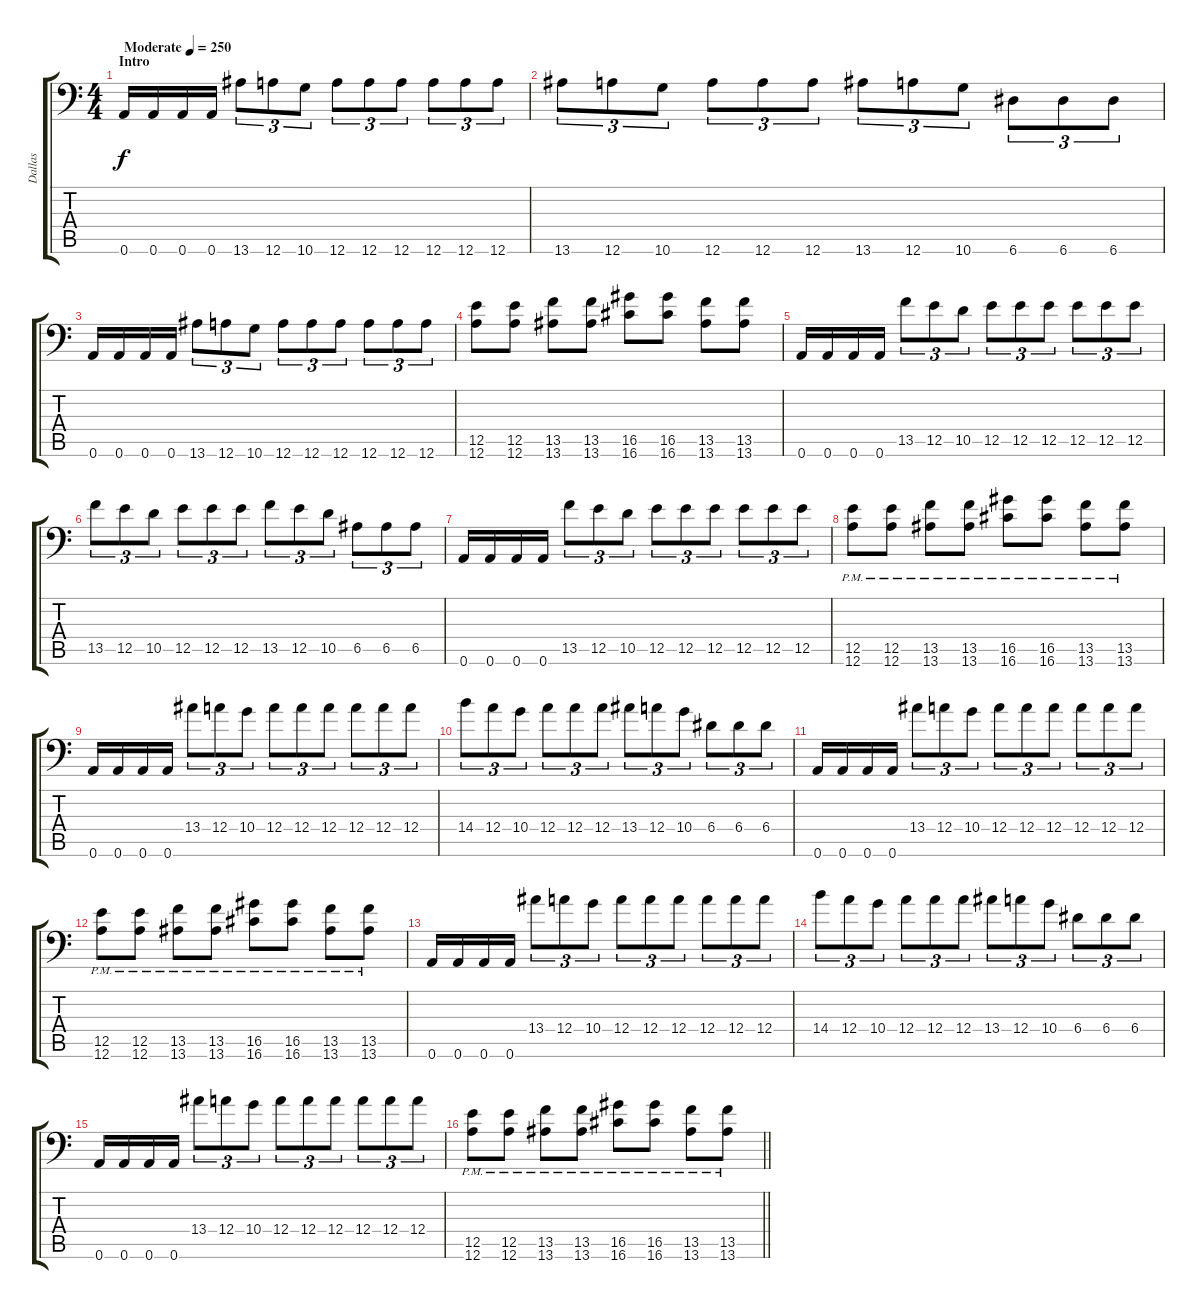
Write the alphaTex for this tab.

\track ("Dallas" "Dallas") {instrument overdrivenguitar}
\staff {score tabs}
\tuning (B3 Gb3 D3 A2 E2 A1) {hide}
\ts (4 4)
\section ("" "Intro")
\tempo (250 "Moderate")
\clef f4
\ks c
0.6.16{dy f instrument overdrivenguitar} 0.6.16 0.6.16 0.6.16 13.6.8{tu (3 2)} 12.6.8{tu (3 2)} 10.6.8{tu (3 2)} 12.6.8{tu (3 2)} 12.6.8{tu (3 2)} 12.6.8{tu (3 2)} 12.6.8{tu (3 2)} 12.6.8{tu (3 2)} 12.6.8{tu (3 2)} |
13.6.8{tu (3 2)} 12.6.8{tu (3 2)} 10.6.8{tu (3 2)} 12.6.8{tu (3 2)} 12.6.8{tu (3 2)} 12.6.8{tu (3 2)} 13.6.8{tu (3 2)} 12.6.8{tu (3 2)} 10.6.8{tu (3 2)} 6.6.8{tu (3 2)} 6.6.8{tu (3 2)} 6.6.8{tu (3 2)} |
0.6.16 0.6.16 0.6.16 0.6.16 13.6.8{tu (3 2)} 12.6.8{tu (3 2)} 10.6.8{tu (3 2)} 12.6.8{tu (3 2)} 12.6.8{tu (3 2)} 12.6.8{tu (3 2)} 12.6.8{tu (3 2)} 12.6.8{tu (3 2)} 12.6.8{tu (3 2)} |
(12.5 12.6).8 (12.5 12.6).8 (13.5 13.6).8 (13.5 13.6).8 (16.5 16.6).8 (16.5 16.6).8 (13.5 13.6).8 (13.5 13.6).8 |
0.6.16 0.6.16 0.6.16 0.6.16 13.5.8{tu (3 2)} 12.5.8{tu (3 2)} 10.5.8{tu (3 2)} 12.5.8{tu (3 2)} 12.5.8{tu (3 2)} 12.5.8{tu (3 2)} 12.5.8{tu (3 2)} 12.5.8{tu (3 2)} 12.5.8{tu (3 2)} |
13.5.8{tu (3 2)} 12.5.8{tu (3 2)} 10.5.8{tu (3 2)} 12.5.8{tu (3 2)} 12.5.8{tu (3 2)} 12.5.8{tu (3 2)} 13.5.8{tu (3 2)} 12.5.8{tu (3 2)} 10.5.8{tu (3 2)} 6.5.8{tu (3 2)} 6.5.8{tu (3 2)} 6.5.8{tu (3 2)} |
0.6.16 0.6.16 0.6.16 0.6.16 13.5.8{tu (3 2)} 12.5.8{tu (3 2)} 10.5.8{tu (3 2)} 12.5.8{tu (3 2)} 12.5.8{tu (3 2)} 12.5.8{tu (3 2)} 12.5.8{tu (3 2)} 12.5.8{tu (3 2)} 12.5.8{tu (3 2)} |
(12.5 12.6{pm}).8 (12.5 12.6{pm}).8 (13.5 13.6{pm}).8 (13.5 13.6{pm}).8 (16.5 16.6{pm}).8 (16.5 16.6{pm}).8 (13.5 13.6{pm}).8 (13.5 13.6{pm}).8 |
0.6.16 0.6.16 0.6.16 0.6.16 13.4.8{tu (3 2)} 12.4.8{tu (3 2)} 10.4.8{tu (3 2)} 12.4.8{tu (3 2)} 12.4.8{tu (3 2)} 12.4.8{tu (3 2)} 12.4.8{tu (3 2)} 12.4.8{tu (3 2)} 12.4.8{tu (3 2)} |
14.4.8{tu (3 2)} 12.4.8{tu (3 2)} 10.4.8{tu (3 2)} 12.4.8{tu (3 2)} 12.4.8{tu (3 2)} 12.4.8{tu (3 2)} 13.4.8{tu (3 2)} 12.4.8{tu (3 2)} 10.4.8{tu (3 2)} 6.4.8{tu (3 2)} 6.4.8{tu (3 2)} 6.4.8{tu (3 2)} |
0.6.16 0.6.16 0.6.16 0.6.16 13.4.8{tu (3 2)} 12.4.8{tu (3 2)} 10.4.8{tu (3 2)} 12.4.8{tu (3 2)} 12.4.8{tu (3 2)} 12.4.8{tu (3 2)} 12.4.8{tu (3 2)} 12.4.8{tu (3 2)} 12.4.8{tu (3 2)} |
(12.5 12.6{pm}).8 (12.5 12.6{pm}).8 (13.5 13.6{pm}).8 (13.5 13.6{pm}).8 (16.5 16.6{pm}).8 (16.5 16.6{pm}).8 (13.5 13.6{pm}).8 (13.5 13.6{pm}).8 |
0.6.16 0.6.16 0.6.16 0.6.16 13.4.8{tu (3 2)} 12.4.8{tu (3 2)} 10.4.8{tu (3 2)} 12.4.8{tu (3 2)} 12.4.8{tu (3 2)} 12.4.8{tu (3 2)} 12.4.8{tu (3 2)} 12.4.8{tu (3 2)} 12.4.8{tu (3 2)} |
14.4.8{tu (3 2)} 12.4.8{tu (3 2)} 10.4.8{tu (3 2)} 12.4.8{tu (3 2)} 12.4.8{tu (3 2)} 12.4.8{tu (3 2)} 13.4.8{tu (3 2)} 12.4.8{tu (3 2)} 10.4.8{tu (3 2)} 6.4.8{tu (3 2)} 6.4.8{tu (3 2)} 6.4.8{tu (3 2)} |
0.6.16 0.6.16 0.6.16 0.6.16 13.4.8{tu (3 2)} 12.4.8{tu (3 2)} 10.4.8{tu (3 2)} 12.4.8{tu (3 2)} 12.4.8{tu (3 2)} 12.4.8{tu (3 2)} 12.4.8{tu (3 2)} 12.4.8{tu (3 2)} 12.4.8{tu (3 2)} |
\barLineRight lightlight
(12.5 12.6{pm}).8 (12.5 12.6{pm}).8 (13.5 13.6{pm}).8 (13.5 13.6{pm}).8 (16.5 16.6{pm}).8 (16.5 16.6{pm}).8 (13.5 13.6{pm}).8 (13.5 13.6{pm}).8
